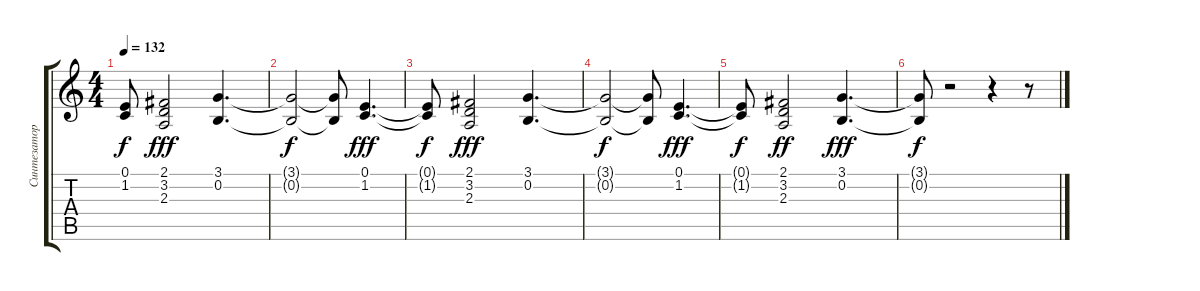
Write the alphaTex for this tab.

\track ("Синтезатор (Ритм)" "Синтезатор") {instrument pad3polysynth}
\staff {score tabs}
\tuning (E4 B3 G3 D3 A2 E2) {hide}
\ts (4 4)
\tempo 132
\clef g2
\ks c
(0.1{t} 1.2{t}).8{dy f} (2.1 3.2 2.3).2{dy fff} (3.1 0.2).4{d} |
(3.1{t} 0.2{t}).2{dy f} (3.1{t} 0.2{t}).8 (0.1 1.2).4{d dy fff} |
(0.1{t} 1.2{t}).8{dy f} (2.1 3.2 2.3).2{dy fff} (3.1 0.2).4{d} |
(3.1{t} 0.2{t}).2{dy f} (3.1{t} 0.2{t}).8 (0.1 1.2).4{d dy fff} |
(0.1{t} 1.2{t}).8{dy f} (2.1 3.2 2.3).2{dy ff} (3.1 0.2).4{d dy fff} |
(3.1{t} 0.2{t}).8{dy f} r.2 r.4 r.8
